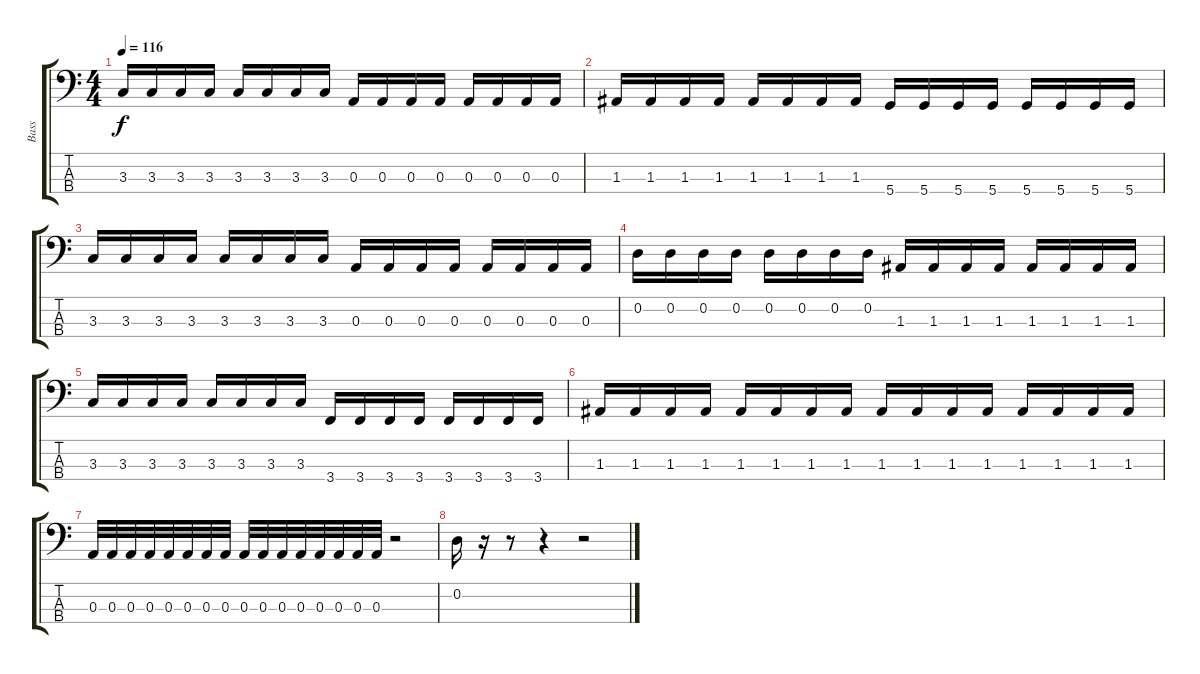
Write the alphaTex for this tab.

\track ("Bass" "Bass") {instrument electricbassfinger}
\staff {score tabs}
\tuning (G2 D2 A1 D1) {hide}
\ts (4 4)
\tempo 116
\clef f4
\ks c
3.3.16{dy f} 3.3.16 3.3.16 3.3.16 3.3.16 3.3.16 3.3.16 3.3.16 0.3.16 0.3.16 0.3.16 0.3.16 0.3.16 0.3.16 0.3.16 0.3.16 |
1.3.16 1.3.16 1.3.16 1.3.16 1.3.16 1.3.16 1.3.16 1.3.16 5.4.16 5.4.16 5.4.16 5.4.16 5.4.16 5.4.16 5.4.16 5.4.16 |
3.3.16 3.3.16 3.3.16 3.3.16 3.3.16 3.3.16 3.3.16 3.3.16 0.3.16 0.3.16 0.3.16 0.3.16 0.3.16 0.3.16 0.3.16 0.3.16 |
0.2.16 0.2.16 0.2.16 0.2.16 0.2.16 0.2.16 0.2.16 0.2.16 1.3.16 1.3.16 1.3.16 1.3.16 1.3.16 1.3.16 1.3.16 1.3.16 |
3.3.16 3.3.16 3.3.16 3.3.16 3.3.16 3.3.16 3.3.16 3.3.16 3.4.16 3.4.16 3.4.16 3.4.16 3.4.16 3.4.16 3.4.16 3.4.16 |
1.3.16 1.3.16 1.3.16 1.3.16 1.3.16 1.3.16 1.3.16 1.3.16 1.3.16 1.3.16 1.3.16 1.3.16 1.3.16 1.3.16 1.3.16 1.3.16 |
0.3.32 0.3.32 0.3.32 0.3.32 0.3.32 0.3.32 0.3.32 0.3.32 0.3.32 0.3.32 0.3.32 0.3.32 0.3.32 0.3.32 0.3.32 0.3.32 r.2 |
0.2.16 r.16 r.8 r.4 r.2
